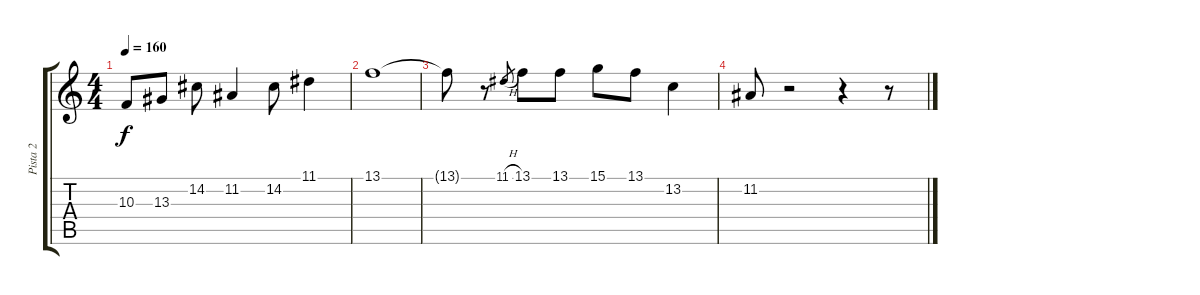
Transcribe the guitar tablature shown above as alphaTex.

\track ("Pista 2" "Pista 2") {instrument trumpet}
\staff {score tabs}
\tuning (E4 B3 G3 D3 A2 E2) {hide}
\ts (4 4)
\tempo 160
\clef g2
\ks c
10.3.8{dy f} 13.3.8 14.2.8 11.2.4 14.2.8 11.1.4 |
13.1.1 |
13.1{t}.8 r.8 11.1{h}.8{gr} 13.1.8 13.1.8 15.1.8 13.1.8 13.2.4 |
11.2.8 r.2 r.4 r.8
